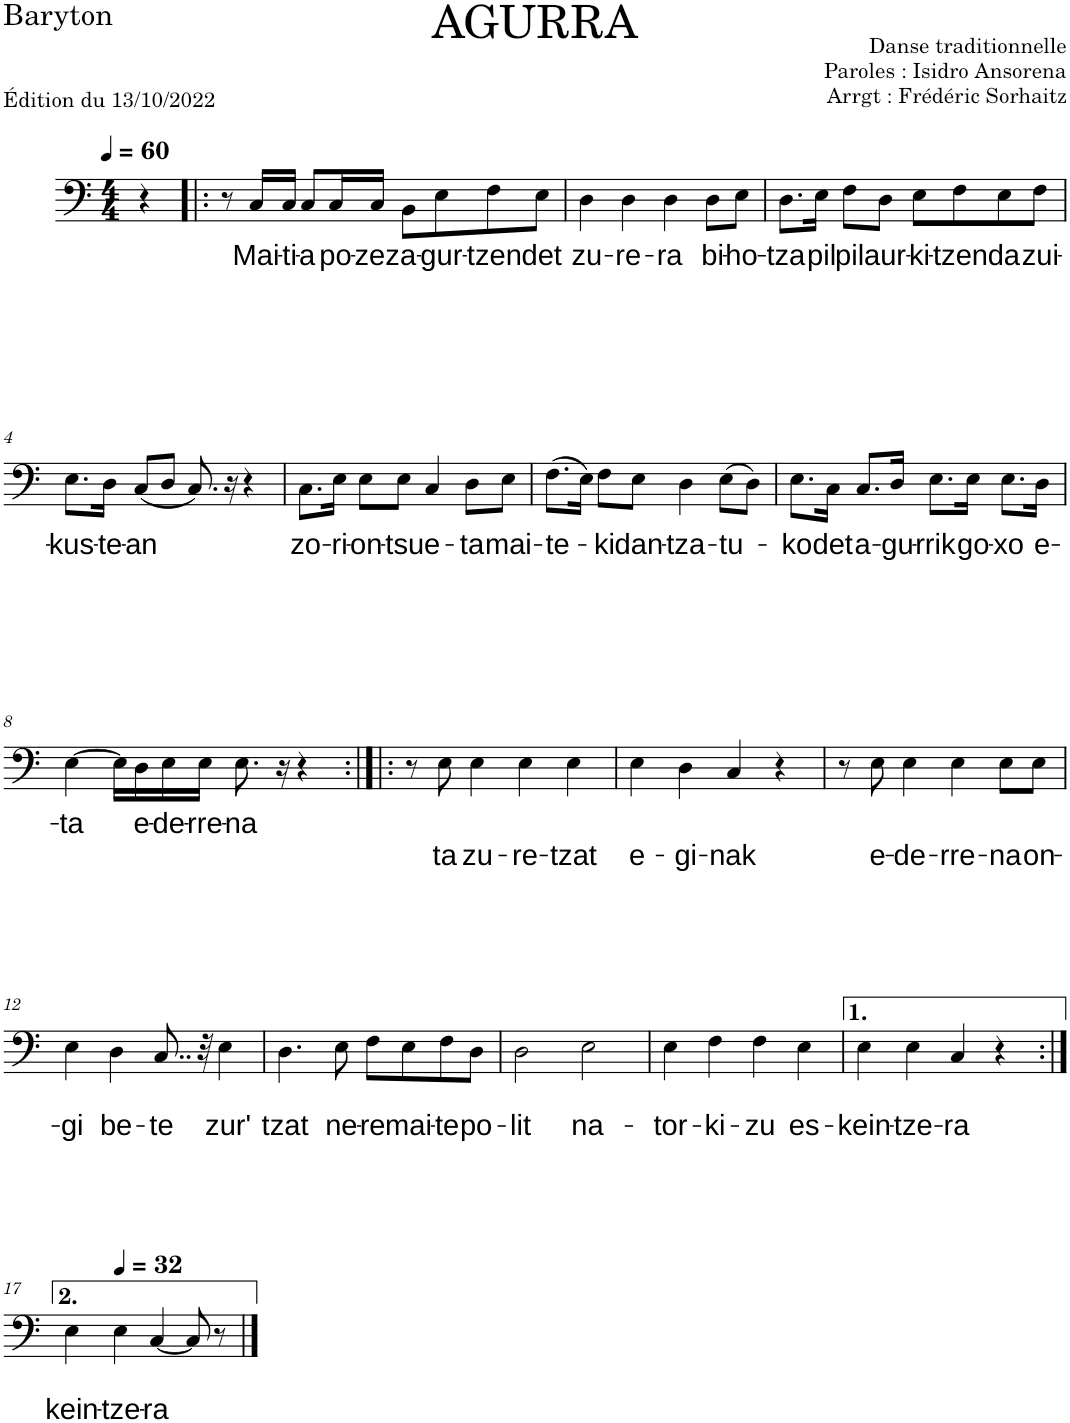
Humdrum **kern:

**kern	**text	**text
*part1	*part1	*part1
*staff1	*staff1	*staff1
*I"Baryton	*	*
*I'Bar.	*	*
*clefF4	*	*
*k[]	*	*
*M4/4	*	*
*MM60	*	*
=	=	=
4r	.	.
=1!|:	=1!|:	=1!|:
8r	.	.
!	!LO:LY:b	!
16C/LL	Mai-	.
!	!LO:LY:b	!
16C/JJ	-ti-	.
!	!LO:LY:b	!
8C/L	-a	.
!	!LO:LY:b	!
16C/L	po-	.
!	!LO:LY:b	!
16C/JJ	-zez	.
!	!LO:LY:b	!
8BB\L	a-	.
!	!LO:LY:b	!
8E\	-gur-	.
!	!LO:LY:b	!
8F\	-tzen	.
!	!LO:LY:b	!
8E\J	det	.
=2	=2	=2
!	!LO:LY:b	!
4D\	zu-	.
!	!LO:LY:b	!
4D\	-re-	.
!	!LO:LY:b	!
4D\	-ra	.
!	!LO:LY:b	!
8D\L	bi-	.
!	!LO:LY:b	!
8E\J	-ho-	.
=3	=3	=3
!	!LO:LY:b	!
8.D\L	-tza	.
!	!LO:LY:b	!
16E\Jk	pil	.
!	!LO:LY:b	!
8F\L	pil	.
!	!LO:LY:b	!
8D\J	aur-	.
!	!LO:LY:b	!
8E\L	-ki-	.
!	!LO:LY:b	!
8F\	-tzen	.
!	!LO:LY:b	!
8E\	da	.
!	!LO:LY:b	!
8F\J	zui-	.
!!LO:LB:g=z
=4	=4	=4
!	!LO:LY:b	!
8.E\L	-kus-	.
!	!LO:LY:b	!
16D\Jk	-te-	.
!	!LO:LY:b	!
(8C/L	-an	.
8D/J	.	.
8.C/)	.	.
16r	.	.
4r	.	.
=5	=5	=5
!	!LO:LY:b	!
8.C\L	zo-	.
!	!LO:LY:b	!
16E\Jk	-ri-	.
!	!LO:LY:b	!
8E\L	-on-	.
!	!LO:LY:b	!
8E\J	-tsu	.
!	!LO:LY:b	!
4C/	e-	.
!	!LO:LY:b	!
8D\L	-ta	.
!	!LO:LY:b	!
8E\J	mai-	.
=6	=6	=6
!	!LO:LY:b	!
(8.F\L	-te-	.
16E\Jk)	.	.
!	!LO:LY:b	!
8F\L	-ki	.
!	!LO:LY:b	!
8E\J	dan-	.
!	!LO:LY:b	!
4D\	-tza-	.
!	!LO:LY:b	!
(8E\L	-tu-	.
8D\J)	.	.
=7	=7	=7
!	!LO:LY:b	!
8.E\L	-ko	.
!	!LO:LY:b	!
16C\Jk	det	.
!	!LO:LY:b	!
8.C/L	a-	.
!	!LO:LY:b	!
16D/Jk	-gu-	.
!	!LO:LY:b	!
8.E\L	-rrik	.
!	!LO:LY:b	!
16E\Jk	go-	.
!	!LO:LY:b	!
8.E\L	-xo	.
!	!LO:LY:b	!
16D\Jk	e-	.
!!LO:LB:g=z
=8	=8	=8
!	!LO:LY:b	!
[4E\	-ta	.
16E\LL]	.	.
!	!LO:LY:b	!
16D\	e-	.
!	!LO:LY:b	!
16E\	-de-	.
!	!LO:LY:b	!
16E\JJ	-rre-	.
!	!LO:LY:b	!
8.E\	-na	.
16r	.	.
4r	.	.
=9:|!|:	=9:|!|:	=9:|!|:
8r	.	.
!	!	!LO:LY:b
8E\	.	ta
!	!	!LO:LY:b
4E\	.	zu-
!	!	!LO:LY:b
4E\	.	-re-
!	!	!LO:LY:b
4E\	.	-tzat
=10	=10	=10
!	!	!LO:LY:b
4E\	.	e-
!	!	!LO:LY:b
4D\	.	-gi-
!	!	!LO:LY:b
4C/	.	-nak
4r	.	.
=11	=11	=11
8r	.	.
!	!	!LO:LY:b
8E\	.	e-
!	!	!LO:LY:b
4E\	.	-de-
!	!	!LO:LY:b
4E\	.	-rre-
!	!	!LO:LY:b
8E\L	.	-na
!	!	!LO:LY:b
8E\J	.	on-
!!LO:LB:g=z
=12	=12	=12
!	!	!LO:LY:b
4E\	.	-gi
!	!	!LO:LY:b
4D\	.	be-
!	!	!LO:LY:b
8..C/	.	-te
32r	.	.
!	!	!LO:LY:b
4E\	.	zur'
=13	=13	=13
!	!	!LO:LY:b
4.D\	.	-tzat
!	!	!LO:LY:b
8E\	.	ne-
!	!	!LO:LY:b
8F\L	.	-re
!	!	!LO:LY:b
8E\	.	mai-
!	!	!LO:LY:b
8F\	.	-te
!	!	!LO:LY:b
8D\J	.	po-
=14	=14	=14
!	!	!LO:LY:b
2D\	.	-lit
!	!	!LO:LY:b
2E\	.	na-
=15	=15	=15
!	!	!LO:LY:b
4E\	.	-tor-
!	!	!LO:LY:b
4F\	.	-ki-
!	!	!LO:LY:b
4F\	.	-zu
!	!	!LO:LY:b
4E\	.	es-
=16	=16	=16
!	!	!LO:LY:b
4E\	.	-kein-
!	!	!LO:LY:b
4E\	.	-tze-
!	!	!LO:LY:b
4C/	.	-ra
4r	.	.
!!LO:LB:g=z
=17:|!	=17:|!	=17:|!
!	!	!LO:LY:b
4E\	.	-kein-
*MM32	*	*
!	!	!LO:LY:b
4E\	.	-tze-
!	!	!LO:LY:b
[4C/	.	-ra
8C/]	.	.
8r	.	.
==	==	==
*-	*-	*-
